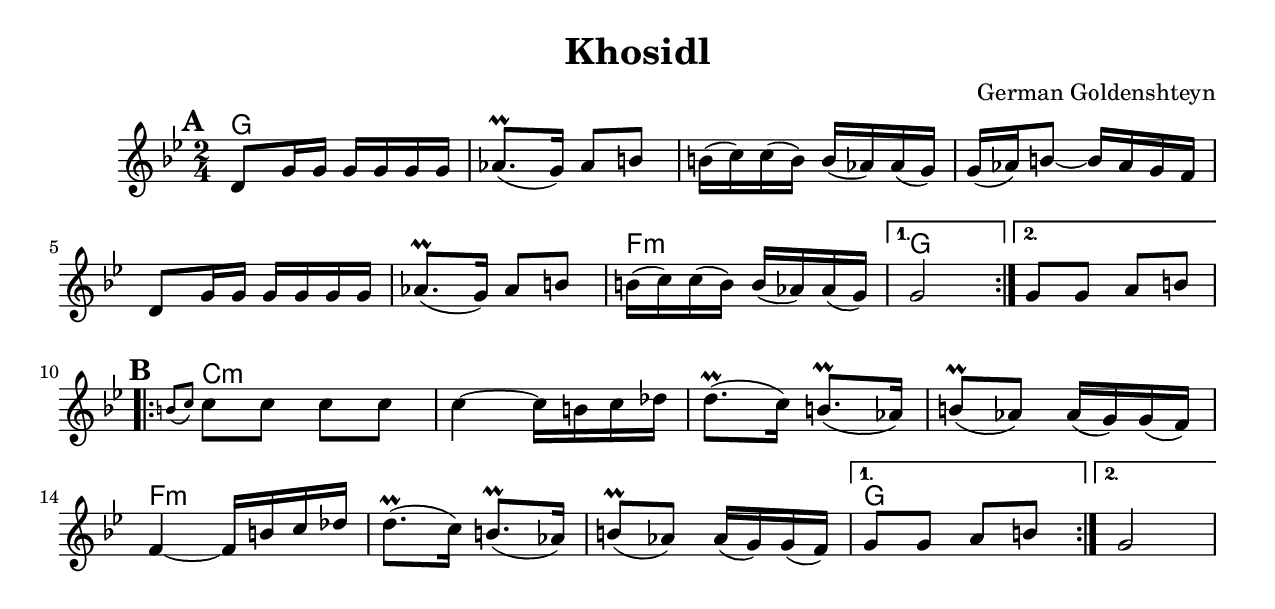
\version "2.18.0"
\include "english.ly"
\paper{
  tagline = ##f
  print-all-headers = ##t
  #(set-paper-size "letter")
}
date = #(strftime "%d-%m-%Y" (localtime (current-time)))

%%\markup{ \italic{ " Updated " \date  }  }

%\markup{ Got something to say? }

%#################################### Melody ########################
melody = \transpose fs g,\relative c'' {
  \clef treble
  \key fs \minor
  \time 2/4
  \set Score.markFormatter = #format-mark-box-alphabet

  %\partial 16*3 a16 d f   %lead in notes

  \repeat volta 2{
  \mark \default
    cs8  fs16 fs fs fs fs fs
    g8.\prall(fs16)g8 as
    as16(b)b(as) as(g)g(fs)|
    fs16(g)as8~ as16 g fs e|
    cs8  fs16 fs fs fs fs fs|
    g8.\prall(fs16)g8 as|
    as16(b)b(as) as(g)g(fs)|

  }
  \alternative {
    { fs2}{ fs8 fs gs as \break}
  }

  \repeat volta 2{
  \mark \default
    \grace {as (b)} b8 b b b
    b4~b16 as b c
    cs8.\prall (b16) as8.\prall(g16)|
    as8\prall(g)g16(fs) fs(e)|

    e4~e16 as b c
    cs8.\prall (b16) as8.\prall(g16)|
    as8\prall(g)g16(fs) fs(e)|

  }
  \alternative {
    { fs8 fs gs as}
    {fs2 }
  }

}
%################################# Lyrics #####################
%\addlyrics{  }
%################################# Chords #######################
%these are in the transposed key!!!
harmonies = \chordmode {
  g2*6
  %r2*5
  f2:m
  g2*2 % r2
  c2*4:m
  f2*3:m
  g2
}

\score {
  <<
    \new ChordNames {
      \set chordChanges = ##t
      \harmonies
    }
    \new Staff
    \melody
  >>
  \header{
    title= "Khosidl"
    subtitle=""
    composer= "German Goldenshteyn"
    instrument =""
    arranger= ""
  }
  \layout{indent = 1.0\cm}
  \midi{
    \tempo 4 = 120
  }
}
